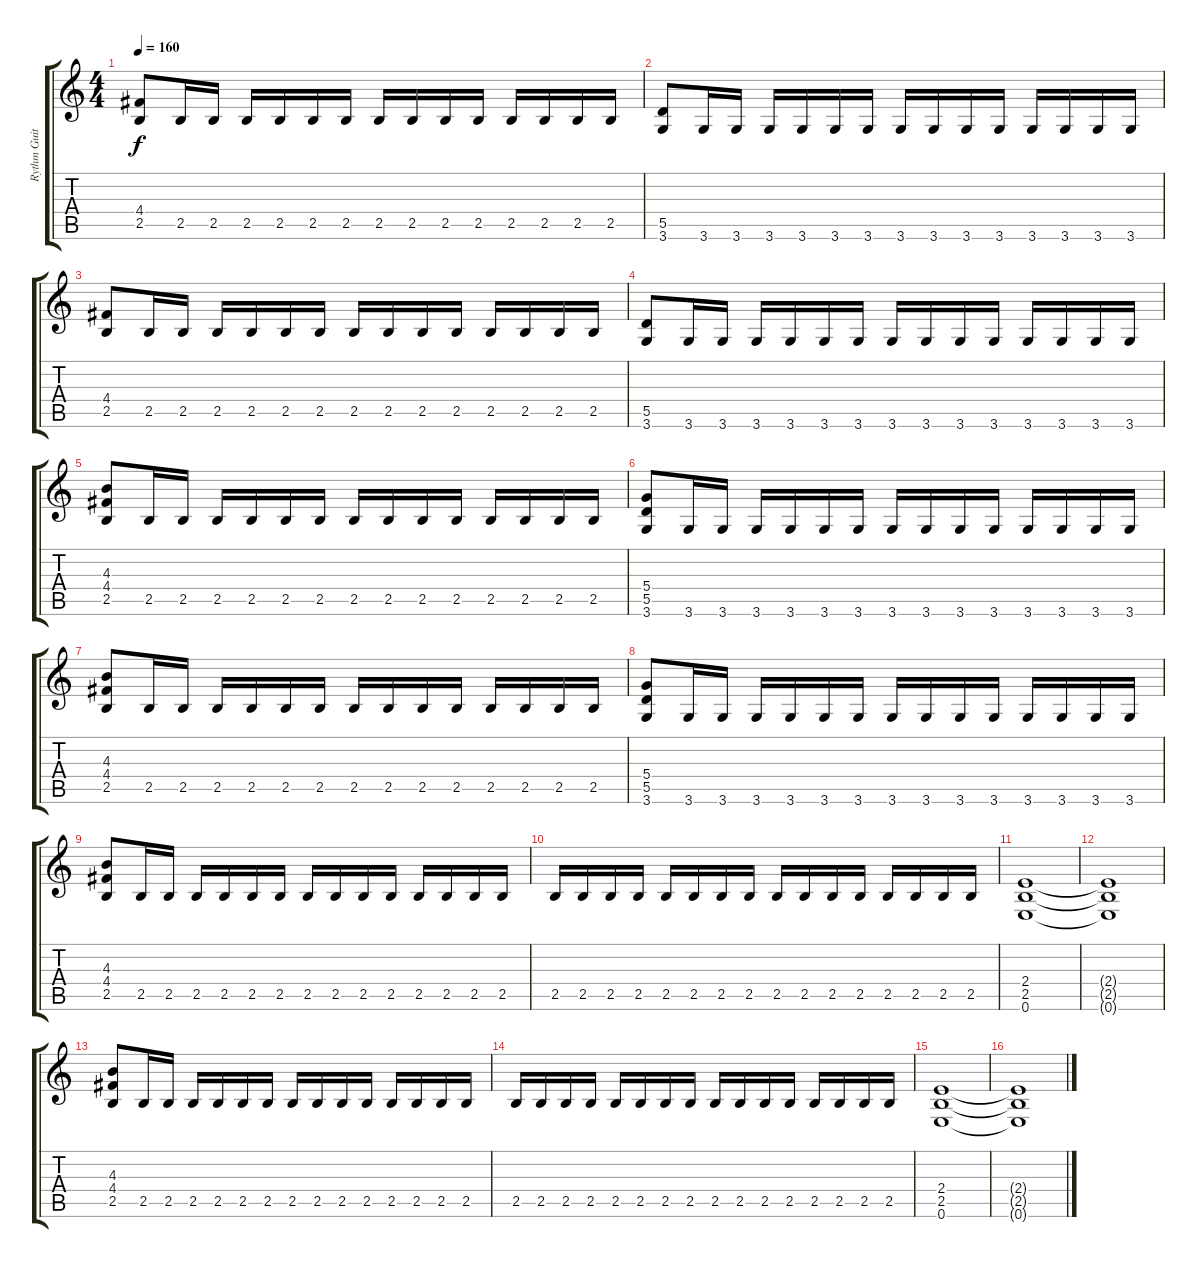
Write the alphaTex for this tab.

\track ("Rythm Guitar" "Rythm Guit") {instrument distortionguitar}
\staff {score tabs}
\tuning (E4 B3 G3 D3 A2 E2) {hide}
\ts (4 4)
\tempo 160
\clef g2
\ks c
(4.4 2.5).8{dy f} 2.5.16 2.5.16 2.5.16 2.5.16 2.5.16 2.5.16 2.5.16 2.5.16 2.5.16 2.5.16 2.5.16 2.5.16 2.5.16 2.5.16 |
(5.5 3.6).8 3.6.16 3.6.16 3.6.16 3.6.16 3.6.16 3.6.16 3.6.16 3.6.16 3.6.16 3.6.16 3.6.16 3.6.16 3.6.16 3.6.16 |
(4.4 2.5).8 2.5.16 2.5.16 2.5.16 2.5.16 2.5.16 2.5.16 2.5.16 2.5.16 2.5.16 2.5.16 2.5.16 2.5.16 2.5.16 2.5.16 |
(5.5 3.6).8 3.6.16 3.6.16 3.6.16 3.6.16 3.6.16 3.6.16 3.6.16 3.6.16 3.6.16 3.6.16 3.6.16 3.6.16 3.6.16 3.6.16 |
(4.3 4.4 2.5).8 2.5.16 2.5.16 2.5.16 2.5.16 2.5.16 2.5.16 2.5.16 2.5.16 2.5.16 2.5.16 2.5.16 2.5.16 2.5.16 2.5.16 |
(5.4 5.5 3.6).8 3.6.16 3.6.16 3.6.16 3.6.16 3.6.16 3.6.16 3.6.16 3.6.16 3.6.16 3.6.16 3.6.16 3.6.16 3.6.16 3.6.16 |
(4.3 4.4 2.5).8 2.5.16 2.5.16 2.5.16 2.5.16 2.5.16 2.5.16 2.5.16 2.5.16 2.5.16 2.5.16 2.5.16 2.5.16 2.5.16 2.5.16 |
(5.4 5.5 3.6).8 3.6.16 3.6.16 3.6.16 3.6.16 3.6.16 3.6.16 3.6.16 3.6.16 3.6.16 3.6.16 3.6.16 3.6.16 3.6.16 3.6.16 |
(4.3 4.4 2.5).8 2.5.16 2.5.16 2.5.16 2.5.16 2.5.16 2.5.16 2.5.16 2.5.16 2.5.16 2.5.16 2.5.16 2.5.16 2.5.16 2.5.16 |
2.5.16 2.5.16 2.5.16 2.5.16 2.5.16 2.5.16 2.5.16 2.5.16 2.5.16 2.5.16 2.5.16 2.5.16 2.5.16 2.5.16 2.5.16 2.5.16 |
(2.4 2.5 0.6).1 |
(2.4{t} 2.5{t} 0.6{t}).1 |
(4.3 4.4 2.5).8 2.5.16 2.5.16 2.5.16 2.5.16 2.5.16 2.5.16 2.5.16 2.5.16 2.5.16 2.5.16 2.5.16 2.5.16 2.5.16 2.5.16 |
2.5.16 2.5.16 2.5.16 2.5.16 2.5.16 2.5.16 2.5.16 2.5.16 2.5.16 2.5.16 2.5.16 2.5.16 2.5.16 2.5.16 2.5.16 2.5.16 |
(2.4 2.5 0.6).1 |
(2.4{t} 2.5{t} 0.6{t}).1
